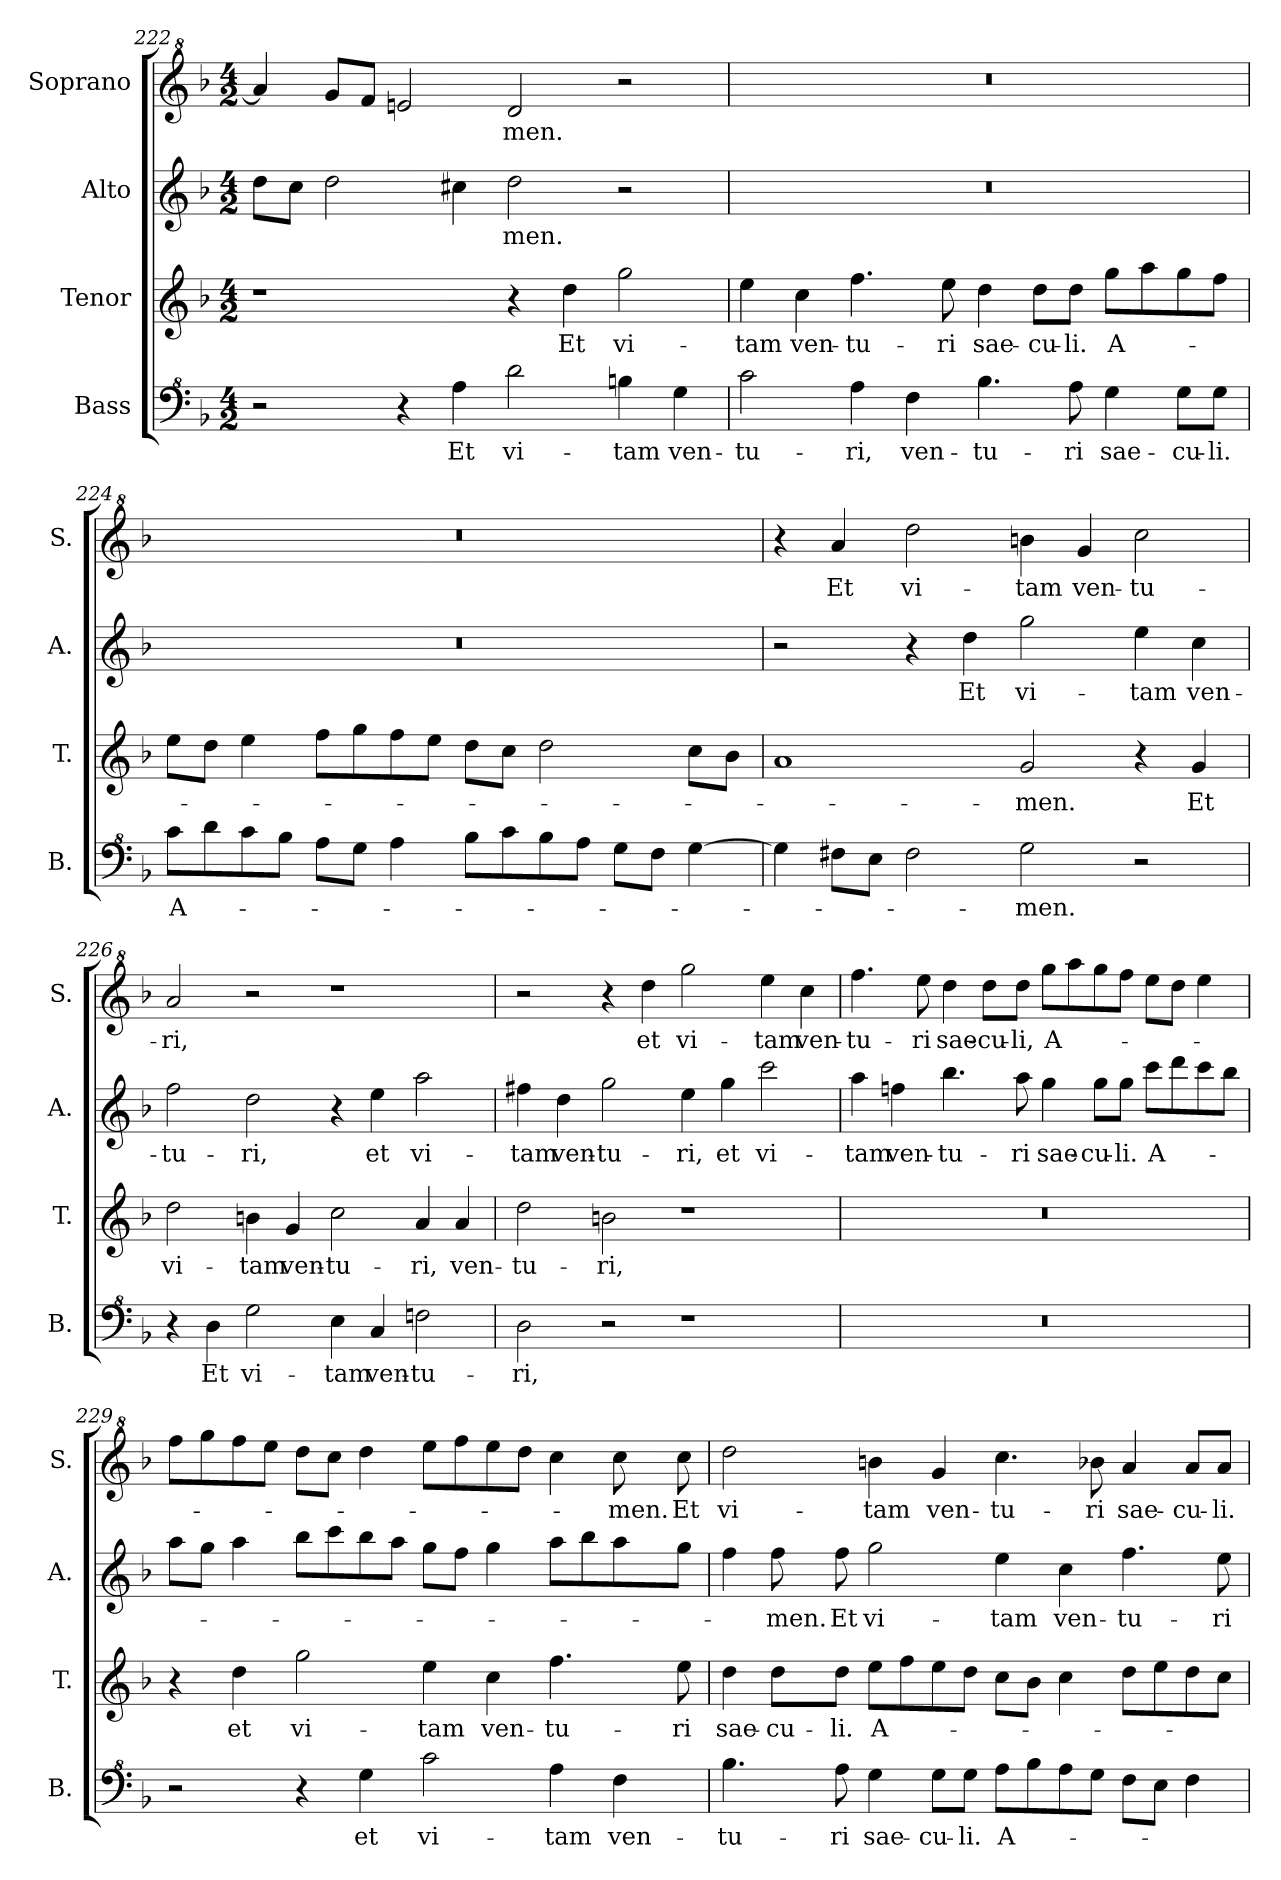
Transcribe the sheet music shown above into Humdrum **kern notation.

**kern	**text	**kern	**text	**kern	**text	**kern	**text
*part4	*part4	*part3	*part3	*part2	*part2	*part1	*part1
*staff4	*staff4	*staff3	*staff3	*staff2	*staff2	*staff1	*staff1
*I"Bass	*	*I"Tenor	*	*I"Alto	*	*I"Soprano	*
*I'B.	*	*I'T.	*	*I'A.	*	*I'S.	*
*clefF^4	*	*clefG2	*	*clefG2	*	*clefG^2	*
*k[b-]	*	*k[b-]	*	*k[b-]	*	*k[b-]	*
*M4/2	*	*M4/2	*	*M4/2	*	*M4/2	*
=222	=222	=222	=222	=222	=222	=222	=222
2r	.	1r	.	8dd\L	.	4aa/]	.
.	.	.	.	8cc\J	.	.	.
.	.	.	.	2dd\	.	8gg/L	.
.	.	.	.	.	.	8ff/J	.
4r	.	.	.	.	.	2eeni/	.
!	!LO:LY:b	!	!	!	!	!	!
4a\	Et	.	.	4cc#X\	.	.	.
!	!LO:LY:b	!	!	!	!LO:LY:b	!	!LO:LY:b
2dd\	vi-	4r	.	2dd\	men.	2dd/	-men.
!	!	!	!LO:LY:b	!	!	!	!
.	.	4dd\	Et	.	.	.	.
!	!LO:LY:b	!	!LO:LY:b	!	!	!	!
4bn\	-tam	2gg\	vi-	2r	.	2r	.
!	!LO:LY:b	!	!	!	!	!	!
4g\	ven-	.	.	.	.	.	.
=223	=223	=223	=223	=223	=223	=223	=223
!	!LO:LY:b	!	!LO:LY:b	!	!	!	!
2cc\	-tu-	4ee\	-tam	0r	.	0r	.
!	!	!	!LO:LY:b	!	!	!	!
.	.	4cc\	ven-	.	.	.	.
!	!LO:LY:b	!	!LO:LY:b	!	!	!	!
4a\	-ri,	4.ff\	-tu-	.	.	.	.
!	!LO:LY:b	!	!	!	!	!	!
4f\	ven-	.	.	.	.	.	.
!	!	!	!LO:LY:b	!	!	!	!
.	.	8ee\	-ri	.	.	.	.
!	!LO:LY:b	!	!LO:LY:b	!	!	!	!
4.b-i\	-tu-	4dd\	sae-	.	.	.	.
!	!	!	!LO:LY:b	!	!	!	!
.	.	8dd\L	-cu-	.	.	.	.
!	!LO:LY:b	!	!LO:LY:b	!	!	!	!
8a\	-ri	8dd\J	-li.	.	.	.	.
!	!LO:LY:b	!	!LO:LY:b	!	!	!	!
4g\	sae-	8gg\L	A-	.	.	.	.
.	.	8aa\	.	.	.	.	.
!	!LO:LY:b	!	!	!	!	!	!
8g\L	-cu-	8gg\	.	.	.	.	.
!	!LO:LY:b	!	!	!	!	!	!
8g\J	-li.	8ff\J	.	.	.	.	.
=224	=224	=224	=224	=224	=224	=224	=224
!	!LO:LY:b	!	!	!	!	!	!
8cc\L	A-	8ee\L	.	0r	.	0r	.
8dd\	.	8dd\J	.	.	.	.	.
8cc\	.	4ee\	.	.	.	.	.
8b-\J	.	.	.	.	.	.	.
8a\L	.	8ff\L	.	.	.	.	.
8g\J	.	8gg\	.	.	.	.	.
4a\	.	8ff\	.	.	.	.	.
.	.	8ee\J	.	.	.	.	.
8b-\L	.	8dd\L	.	.	.	.	.
8cc\	.	8cc\J	.	.	.	.	.
8b-\	.	2dd\	.	.	.	.	.
8a\J	.	.	.	.	.	.	.
8g\L	.	.	.	.	.	.	.
8f\J	.	.	.	.	.	.	.
[4g\	.	8cc\L	.	.	.	.	.
.	.	8b-\J	.	.	.	.	.
=225	=225	=225	=225	=225	=225	=225	=225
4g\]	.	1a	.	2r	.	4r	.
!	!	!	!	!	!	!	!LO:LY:b
8f#X\L	.	.	.	.	.	4aa/	Et
8e\J	.	.	.	.	.	.	.
!	!	!	!	!	!	!	!LO:LY:b
2f#\	.	.	.	4r	.	2ddd\	vi-
!	!	!	!	!	!LO:LY:b	!	!
.	.	.	.	4dd\	Et	.	.
!	!LO:LY:b	!	!LO:LY:b	!	!LO:LY:b	!	!LO:LY:b
2g\	-men.	2g/	-men.	2gg\	vi-	4bbn\	-tam
!	!	!	!	!	!	!	!LO:LY:b
.	.	.	.	.	.	4gg/	ven-
!	!	!	!	!	!LO:LY:b	!	!LO:LY:b
2r	.	4r	.	4ee\	-tam	2ccc\	-tu-
!	!	!	!LO:LY:b	!	!LO:LY:b	!	!
.	.	4g/	Et	4cc\	ven-	.	.
!!LO:LB:g=z
=226	=226	=226	=226	=226	=226	=226	=226
!	!	!	!LO:LY:b	!	!LO:LY:b	!	!LO:LY:b
4r	.	2dd\	vi-	2ff\	-tu-	2aa/	-ri,
!	!LO:LY:b	!	!	!	!	!	!
4d\	Et	.	.	.	.	.	.
!	!LO:LY:b	!	!LO:LY:b	!	!LO:LY:b	!	!
2g\	vi-	4bn\	-tam	2dd\	-ri,	2r	.
!	!	!	!LO:LY:b	!	!	!	!
.	.	4g/	ven-	.	.	.	.
!	!LO:LY:b	!	!LO:LY:b	!	!	!	!
4e\	-tam	2cc\	-tu-	4r	.	1r	.
!	!LO:LY:b	!	!	!	!LO:LY:b	!	!
4c/	ven-	.	.	4ee\	et	.	.
!	!LO:LY:b	!	!LO:LY:b	!	!LO:LY:b	!	!
2fni\	-tu-	4a/	-ri,	2aa\	vi-	.	.
!	!	!	!LO:LY:b	!	!	!	!
.	.	4a/	ven-	.	.	.	.
=227	=227	=227	=227	=227	=227	=227	=227
!	!LO:LY:b	!	!LO:LY:b	!	!LO:LY:b	!	!
2d\	-ri,	2dd\	-tu-	4ff#X\	-tam	2r	.
!	!	!	!	!	!LO:LY:b	!	!
.	.	.	.	4dd\	ven-	.	.
!	!	!	!LO:LY:b	!	!LO:LY:b	!	!
2r	.	2bn\	-ri,	2gg\	-tu-	4r	.
!	!	!	!	!	!	!	!LO:LY:b
.	.	.	.	.	.	4ddd\	et
!	!	!	!	!	!LO:LY:b	!	!LO:LY:b
1r	.	1r	.	4ee\	-ri,	2ggg\	vi-
!	!	!	!	!	!LO:LY:b	!	!
.	.	.	.	4gg\	et	.	.
!	!	!	!	!	!LO:LY:b	!	!LO:LY:b
.	.	.	.	2ccc\	vi-	4eee\	-tam
!	!	!	!	!	!	!	!LO:LY:b
.	.	.	.	.	.	4ccc\	ven-
=228	=228	=228	=228	=228	=228	=228	=228
!	!	!	!	!	!LO:LY:b	!	!LO:LY:b
0r	.	0r	.	4aa\	-tam	4.fff\	-tu-
!	!	!	!	!	!LO:LY:b	!	!
.	.	.	.	4ffni\	ven-	.	.
!	!	!	!	!	!	!	!LO:LY:b
.	.	.	.	.	.	8eee\	-ri
!	!	!	!	!	!LO:LY:b	!	!LO:LY:b
.	.	.	.	4.bb-\	-tu-	4ddd\	sae-
!	!	!	!	!	!	!	!LO:LY:b
.	.	.	.	.	.	8ddd\L	-cu-
!	!	!	!	!	!LO:LY:b	!	!LO:LY:b
.	.	.	.	8aa\	-ri	8ddd\J	-li,
!	!	!	!	!	!LO:LY:b	!	!LO:LY:b
.	.	.	.	4gg\	sae-	8ggg\L	A-
.	.	.	.	.	.	8aaa\	.
!	!	!	!	!	!LO:LY:b	!	!
.	.	.	.	8gg\L	-cu-	8ggg\	.
!	!	!	!	!	!LO:LY:b	!	!
.	.	.	.	8gg\J	-li.	8fff\J	.
!	!	!	!	!	!LO:LY:b	!	!
.	.	.	.	8ccc\L	A-	8eee\L	.
.	.	.	.	8ddd\	.	8ddd\J	.
.	.	.	.	8ccc\	.	4eee\	.
.	.	.	.	8bb-\J	.	.	.
=229	=229	=229	=229	=229	=229	=229	=229
2r	.	4r	.	8aa\L	.	8fff\L	.
.	.	.	.	8gg\J	.	8ggg\	.
!	!	!	!LO:LY:b	!	!	!	!
.	.	4dd\	et	4aa\	.	8fff\	.
.	.	.	.	.	.	8eee\J	.
!	!	!	!LO:LY:b	!	!	!	!
4r	.	2gg\	vi-	8bb-\L	.	8ddd\L	.
.	.	.	.	8ccc\	.	8ccc\J	.
!	!LO:LY:b	!	!	!	!	!	!
4g\	et	.	.	8bb-\	.	4ddd\	.
.	.	.	.	8aa\J	.	.	.
!	!LO:LY:b	!	!LO:LY:b	!	!	!	!
2cc\	vi-	4ee\	-tam	8gg\L	.	8eee\L	.
.	.	.	.	8ff\J	.	8fff\	.
!	!	!	!LO:LY:b	!	!	!	!
.	.	4cc\	ven-	4gg\	.	8eee\	.
.	.	.	.	.	.	8ddd\J	.
!	!LO:LY:b	!	!LO:LY:b	!	!	!	!
4a\	-tam	4.ff\	-tu-	8aa\L	.	4ccc\	.
.	.	.	.	8bb-\	.	.	.
!	!LO:LY:b	!	!	!	!	!	!LO:LY:b
4f\	ven-	.	.	8aa\	.	8ccc\	-men.
!	!	!	!LO:LY:b	!	!	!	!LO:LY:b
.	.	8ee\	-ri	8gg\J	.	8ccc\	Et
=230	=230	=230	=230	=230	=230	=230	=230
!	!LO:LY:b	!	!LO:LY:b	!	!	!	!LO:LY:b
4.b-\	-tu-	4dd\	sae-	4ff\	.	2ddd\	vi-
!	!	!	!LO:LY:b	!	!LO:LY:b	!	!
.	.	8dd\L	-cu-	8ff\	-men.	.	.
!	!LO:LY:b	!	!LO:LY:b	!	!LO:LY:b	!	!
8a\	-ri	8dd\J	-li.	8ff\	Et	.	.
!	!LO:LY:b	!	!LO:LY:b	!	!LO:LY:b	!	!LO:LY:b
4g\	sae-	8ee\L	A-	2gg\	vi-	4bbn\	-tam
.	.	8ff\	.	.	.	.	.
!	!LO:LY:b	!	!	!	!	!	!LO:LY:b
8g\L	-cu-	8ee\	.	.	.	4gg/	ven-
!	!LO:LY:b	!	!	!	!	!	!
8g\J	-li.	8dd\J	.	.	.	.	.
!	!LO:LY:b	!	!	!	!LO:LY:b	!	!LO:LY:b
8a\L	A-	8cc\L	.	4ee\	-tam	4.ccc\	-tu-
8b-\	.	8b-\J	.	.	.	.	.
!	!	!	!	!	!LO:LY:b	!	!
8a\	.	4cc\	.	4cc\	ven-	.	.
!	!	!	!	!	!	!	!LO:LY:b
8g\J	.	.	.	.	.	8bb-X\	-ri
!	!	!	!	!	!LO:LY:b	!	!LO:LY:b
8f\L	.	8dd\L	.	4.ff\	-tu-	4aa/	sae-
8e\J	.	8ee\	.	.	.	.	.
!	!	!	!	!	!	!	!LO:LY:b
4f\	.	8dd\	.	.	.	8aa/L	-cu-
!	!	!	!	!	!LO:LY:b	!	!LO:LY:b
.	.	8cc\J	.	8ee\	-ri	8aa/J	-li.
=	=	=	=	=	=	=	=
*-	*-	*-	*-	*-	*-	*-	*-
